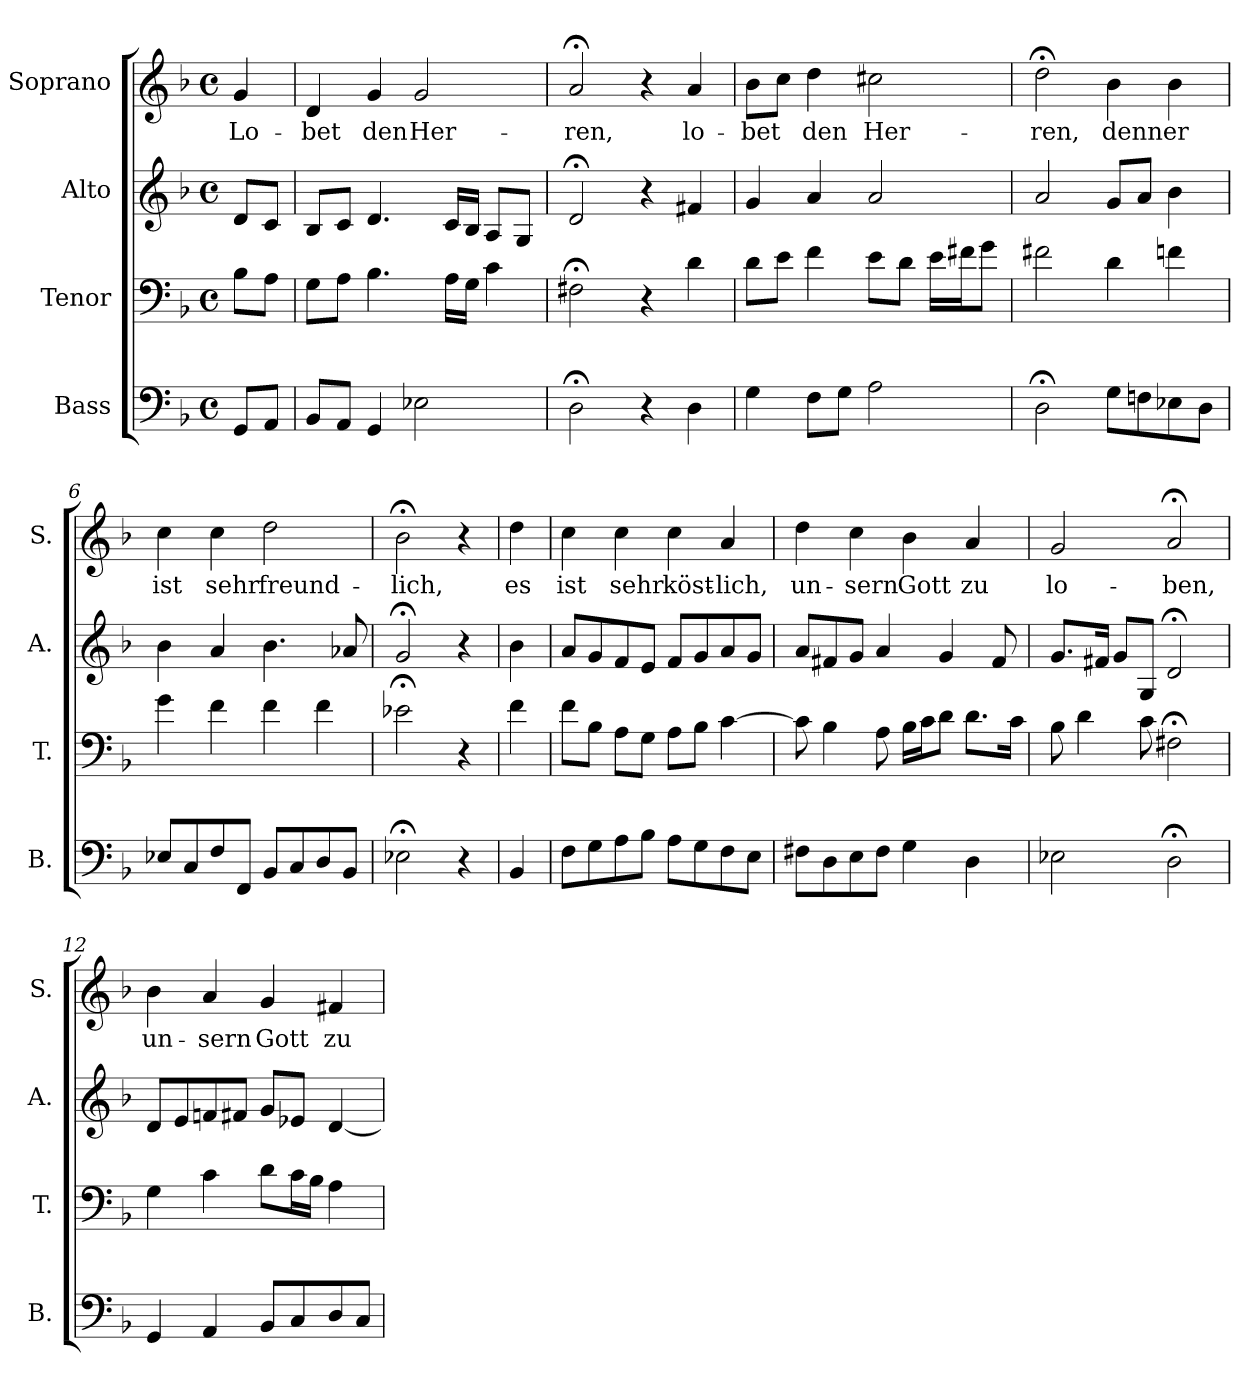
**kern	**kern	**kern	**kern	**text
*part4	*part3	*part2	*part1	*part1
*staff4	*staff3	*staff2	*staff1	*staff1
*I"Bass	*I"Tenor	*I"Alto	*I"Soprano	*
*I'B.	*I'T.	*I'A.	*I'S.	*
*clefF4	*clefF4	*clefG2	*clefG2	*
*k[b-]	*k[b-]	*k[b-]	*k[b-]	*
*F:	*F:	*F:	*d:	*
*M4/4	*M4/4	*M4/4	*M4/4	*
*met(c)	*met(c)	*met(c)	*met(c)	*
=1	=1	=1	=1	=1
!	!	!	!	!LO:LY:b
8GG/L	8B-\L	8d/L	4g/	Lo-
8AA/J	8A\J	8c/J	.	.
=2	=2	=2	=2	=2
!	!	!	!	!LO:LY:b
8BB-/L	8G\L	8B-/L	4d/	-bet
8AA/J	8A\J	8c/J	.	.
!	!	!	!	!LO:LY:b
4GG/	4.B-\	4.d/	4g/	den
!	!	!	!	!LO:LY:b
2E-X\	.	.	2g/	Her-
.	16A\LL	16c/LL	.	.
.	16G\JJ	16B-/JJ	.	.
.	4c\	8A/L	.	.
.	.	8G/J	.	.
=3	=3	=3	=3	=3
!	!	!	!	!LO:LY:b
2D;<\	2F#X;<\	2d;</	2a;</	-ren,
4r	4r	4r	4r	.
!	!	!	!	!LO:LY:b
4D\	4d\	4f#X/	4a/	lo-
=4	=4	=4	=4	=4
!	!	!	!	!LO:LY:b
4G\	8d\L	4g/	8b-\L	-bet
.	8e\J	.	8cc\J	.
!	!	!	!	!LO:LY:b
8F\L	4f\	4a/	4dd\	den
8G\J	.	.	.	.
!	!	!	!	!LO:LY:b
2A\	8e\L	2a/	2cc#X\	Her-
.	8d\J	.	.	.
.	16e\LL	.	.	.
.	16f#X\J	.	.	.
.	8g\J	.	.	.
=5	=5	=5	=5	=5
!	!	!	!	!LO:LY:b
2D;<\	2f#X\	2a/	2dd;<\	-ren,
!	!	!	!	!LO:LY:b
8G\L	4d\	8g/L	4b-\	denn
8Fn\	.	8a/J	.	.
!	!	!	!	!LO:LY:b
8E-X\	4fn\	4b-\	4b-\	er
8D\J	.	.	.	.
!!LO:LB:g=z
=6	=6	=6	=6	=6
!	!	!	!	!LO:LY:b
8E-X/L	4g\	4b-\	4cc\	ist
8C/	.	.	.	.
!	!	!	!	!LO:LY:b
8F/	4f\	4a/	4cc\	sehr
8FF/J	.	.	.	.
!	!	!	!	!LO:LY:b
8BB-/L	4f\	4.b-\	2dd\	freund-
8C/	.	.	.	.
8D/	4f\	.	.	.
8BB-/J	.	8a-X/	.	.
=7	=7	=7	=7	=7
!	!	!	!	!LO:LY:b
2E-X;<\	2e-X;<\	2g;</	2b-;<\	-lich,
4r	4r	4r	4r	.
!!LO:LB:g=z
=8	=8	=8	=8	=8
!	!	!	!	!LO:LY:b
4BB-/	4f\	4b-\	4dd\	es
=9	=9	=9	=9	=9
!	!	!	!	!LO:LY:b
8F\L	8f\L	8a/L	4cc\	ist
8G\	8B-\J	8g/	.	.
!	!	!	!	!LO:LY:b
8A\	8A\L	8f/	4cc\	sehr
8B-\J	8G\J	8e/J	.	.
!	!	!	!	!LO:LY:b
8A\L	8A\L	8f/L	4cc\	köst-
8G\	8B-\J	8g/	.	.
!	!	!	!	!LO:LY:b
8F\	[4c\	8a/	4a/	-lich,
8E\J	.	8g/J	.	.
=10	=10	=10	=10	=10
!	!	!	!	!LO:LY:b
8F#X\L	8c\]	8a/L	4dd\	un-
8D\	4B-\	8f#X/	.	.
!	!	!	!	!LO:LY:b
8E\	.	8g/J	4cc\	-sern
8F#\J	8A\	4a/	.	.
!	!	!	!	!LO:LY:b
4G\	16B-\LL	.	4b-\	Gott
.	16c\J	.	.	.
.	8d\J	4g/	.	.
!	!	!	!	!LO:LY:b
4D\	8.d\L	.	4a/	zu
.	.	8f#/	.	.
.	16c\Jk	.	.	.
=11	=11	=11	=11	=11
!	!	!	!	!LO:LY:b
2E-X\	8B-\	8.g/L	2g/	lo-
.	4d\	.	.	.
.	.	16f#X/Jk	.	.
.	.	8g/L	.	.
.	8c\	8G/J	.	.
!	!	!	!	!LO:LY:b
2D;<\	2F#X;<\	2d;</	2a;</	-ben,
=12	=12	=12	=12	=12
!	!	!	!	!LO:LY:b
4GG/	4G\	8d/L	4b-\	un-
.	.	8e/	.	.
!	!	!	!	!LO:LY:b
4AA/	4c\	8fn/	4a/	-sern
.	.	8f#X/J	.	.
!	!	!	!	!LO:LY:b
8BB-/L	8d\L	8g/L	4g/	Gott
8C/	16c\L	8e-X/J	.	.
.	16B-\JJ	.	.	.
!	!	!	!	!LO:LY:b
8D/	4A\	[4d/	4f#X/	zu
8C/J	.	.	.	.
=	=	=	=	=
*-	*-	*-	*-	*-
